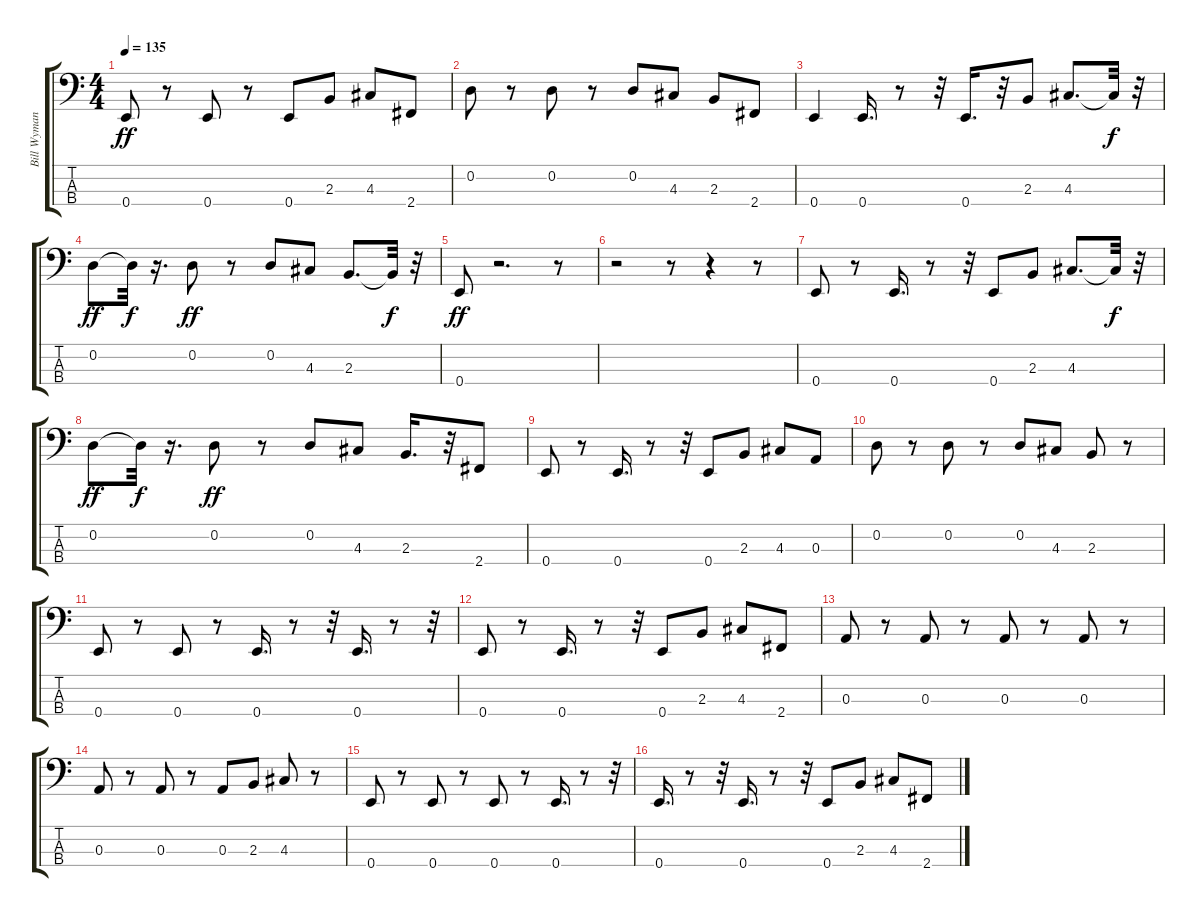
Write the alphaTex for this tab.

\track ("Bill Wyman - Bass" "Bill Wyman") {instrument electricbassfinger}
\staff {score tabs}
\tuning (G2 D2 A1 E1) {hide}
\ts (4 4)
\tempo 135
\clef f4
\ks c
0.4.8{dy ff} r.8 0.4.8 r.8 0.4.8 2.3.8 4.3.8 2.4.8 |
0.2.8 r.8 0.2.8 r.8 0.2.8 4.3.8 2.3.8 2.4.8 |
0.4.4 0.4.16{d} r.8 r.32 0.4.16{d} r.32 2.3.8 4.3.8{d} 4.3{t}.32{dy f} r.32 |
0.2.8{dy ff} 0.2{t}.32{dy f} r.16{d} 0.2.8{dy ff} r.8 0.2.8 4.3.8 2.3.8{d} 2.3{t}.32{dy f} r.32 |
0.4.8{dy ff} r.2{d} r.8 |
r.2 r.8 r.4 r.8 |
0.4.8 r.8 0.4.16{d} r.8 r.32 0.4.8 2.3.8 4.3.8{d} 4.3{t}.32{dy f} r.32 |
0.2.8{dy ff} 0.2{t}.32{dy f} r.16{d} 0.2.8{dy ff} r.8 0.2.8 4.3.8 2.3.16{d} r.32 2.4.8 |
0.4.8 r.8 0.4.16{d} r.8 r.32 0.4.8 2.3.8 4.3.8 0.3.8 |
0.2.8 r.8 0.2.8 r.8 0.2.8 4.3.8 2.3.8 r.8 |
0.4.8 r.8 0.4.8 r.8 0.4.16{d} r.8 r.32 0.4.16{d} r.8 r.32 |
0.4.8 r.8 0.4.16{d} r.8 r.32 0.4.8 2.3.8 4.3.8 2.4.8 |
0.3.8 r.8 0.3.8 r.8 0.3.8 r.8 0.3.8 r.8 |
0.3.8 r.8 0.3.8 r.8 0.3.8 2.3.8 4.3.8 r.8 |
0.4.8 r.8 0.4.8 r.8 0.4.8 r.8 0.4.16{d} r.8 r.32 |
0.4.16{d} r.8 r.32 0.4.16{d} r.8 r.32 0.4.8 2.3.8 4.3.8 2.4.8
